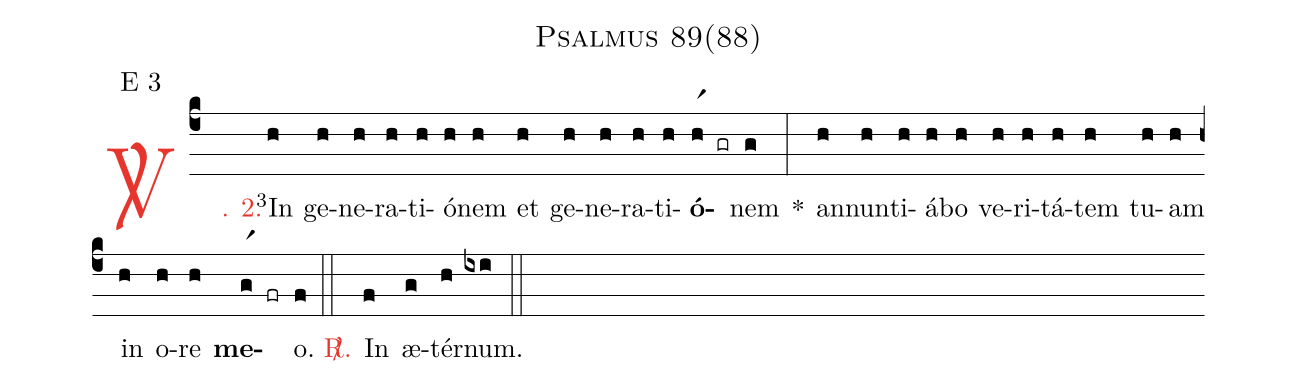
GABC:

name: Psalmus 89(88);
mode: E 3;
%%
(c4)

<c><sp>V/</sp>. 2.</c>() <v>\VSup{3}</v>In(h) ge(h)ne(h)ra(h)ti(h)ó(h)nem(h) et(h) ge(h)ne(h)ra(h)ti(h)<b>ó</b>(hr1 gr)nem(g) *(:) an(h)nun(h)ti(h)á(h)bo(h) ve(h)ri(h)tá(h)tem(h) tu(h)am(h) in(h) o(h)re(h) <b>me</b>(gr1 fr)o.(f)

(::)

<nlba><c><sp>R/</sp>.</c>() In</nlba>(f) æ(g)tér(h)num.(ixi)

(::)
